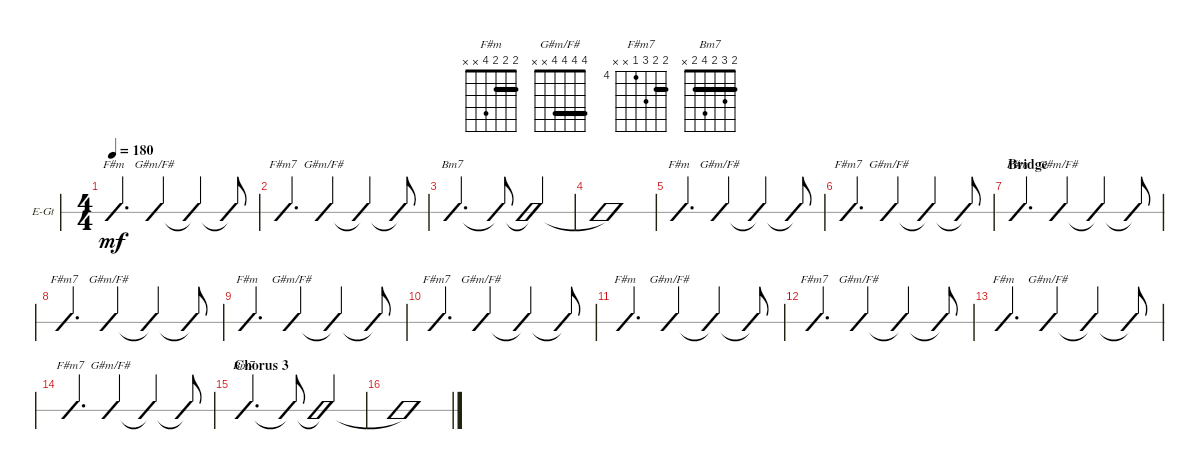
\defaultSystemsLayout 4
\bracketExtendMode groupsimilarinstruments
\firstSystemTrackNameOrientation horizontal
\otherSystemsTrackNameOrientation horizontal
\track ("Rhythm" "E-Gt") {instrument electricguitarclean}
\staff {slash}
\tuning (E4 B3 G3 D3 A2 E2)
\chord ("F#m" 2 2 2 4 x x) {barre (2 2)}
\chord ("G#m/F#" 4 4 4 4 x x) {barre (4 4 4)}
\chord ("F#m7" 5 5 6 4 x x) {firstfret 4 barre 5}
\chord ("Bm7" 2 3 2 4 2 x) {barre (2 2)}
\ts (4 4)
\tempo 180
\clef g2
\scale
0.333333
\ks f#minor
(4.4 2.3 2.2).4{d ch "F#m" dy mf} (4.4 4.3 4.2 4.1).4{ch "G#m/F#"} (4.4{t} 4.3{t} 4.2{t} 4.1{t}).4 (4.4{t} 4.3{t} 4.2{t} 4.1{t}).8 |
\scale
0.333333 (4.4 6.3 5.2 5.1).4{d ch "F#m7"} (4.4 4.3 4.2 4.1).4{ch "G#m/F#"} (4.4{t} 4.3{t} 4.2{t} 4.1{t}).4 (4.4{t} 4.3{t} 4.2{t} 4.1{t}).8 |
\scale
0.333333 (2.5 4.4 2.3 3.2 2.1).4{d ch "Bm7"} (2.5{t} 4.4{t} 2.3{t} 3.2{t} 2.1{t}).8 (2.5{t} 4.4{t} 2.3{t} 3.2{t} 2.1{t}).2 |
\scale
0.333333 (2.5{t} 4.4{t} 2.3{t} 3.2{t} 2.1{t}).1 |
\scale
0.333333 (4.4 2.3 2.2).4{d ch "F#m"} (4.4 4.3 4.2 4.1).4{ch "G#m/F#"} (4.4{t} 4.3{t} 4.2{t} 4.1{t}).4 (4.4{t} 4.3{t} 4.2{t} 4.1{t}).8 |
\scale
0.333333 (4.4 6.3 5.2 5.1).4{d ch "F#m7"} (4.4 4.3 4.2 4.1).4{ch "G#m/F#"} (4.4{t} 4.3{t} 4.2{t} 4.1{t}).4 (4.4{t} 4.3{t} 4.2{t} 4.1{t}).8 |
\section ("" "Bridge")
\scale
0.333333 (4.4 2.3 2.2).4{d ch "F#m"} (4.4 4.3 4.2 4.1).4{ch "G#m/F#"} (4.4{t} 4.3{t} 4.2{t} 4.1{t}).4 (4.4{t} 4.3{t} 4.2{t} 4.1{t}).8 |
\scale
0.333333 (4.4 6.3 5.2 5.1).4{d ch "F#m7"} (4.4 4.3 4.2 4.1).4{ch "G#m/F#"} (4.4{t} 4.3{t} 4.2{t} 4.1{t}).4 (4.4{t} 4.3{t} 4.2{t} 4.1{t}).8 |
\scale
0.333333 (4.4 2.3 2.2).4{d ch "F#m"} (4.4 4.3 4.2 4.1).4{ch "G#m/F#"} (4.4{t} 4.3{t} 4.2{t} 4.1{t}).4 (4.4{t} 4.3{t} 4.2{t} 4.1{t}).8 |
\scale
0.333333 (4.4 6.3 5.2 5.1).4{d ch "F#m7"} (4.4 4.3 4.2 4.1).4{ch "G#m/F#"} (4.4{t} 4.3{t} 4.2{t} 4.1{t}).4 (4.4{t} 4.3{t} 4.2{t} 4.1{t}).8 |
\scale
0.333333 (4.4 2.3 2.2).4{d ch "F#m"} (4.4 4.3 4.2 4.1).4{ch "G#m/F#"} (4.4{t} 4.3{t} 4.2{t} 4.1{t}).4 (4.4{t} 4.3{t} 4.2{t} 4.1{t}).8 |
\scale
0.333333 (4.4 6.3 5.2 5.1).4{d ch "F#m7"} (4.4 4.3 4.2 4.1).4{ch "G#m/F#"} (4.4{t} 4.3{t} 4.2{t} 4.1{t}).4 (4.4{t} 4.3{t} 4.2{t} 4.1{t}).8 |
\scale
0.333333 (4.4 2.3 2.2).4{d ch "F#m"} (4.4 4.3 4.2 4.1).4{ch "G#m/F#"} (4.4{t} 4.3{t} 4.2{t} 4.1{t}).4 (4.4{t} 4.3{t} 4.2{t} 4.1{t}).8 |
\scale
0.333333 (4.4 6.3 5.2 5.1).4{d ch "F#m7"} (4.4 4.3 4.2 4.1).4{ch "G#m/F#"} (4.4{t} 4.3{t} 4.2{t} 4.1{t}).4 (4.4{t} 4.3{t} 4.2{t} 4.1{t}).8 |
\section ("" "Chorus 3")
\scale
0.333333 (2.5 4.4 2.3 3.2 2.1).4{d ch "Bm7"} (2.5{t} 4.4{t} 2.3{t} 3.2{t} 2.1{t}).8 (2.5{t} 4.4{t} 2.3{t} 3.2{t} 2.1{t}).2 |
\scale
0.333333 (2.5{t} 4.4{t} 2.3{t} 3.2{t} 2.1{t}).1
